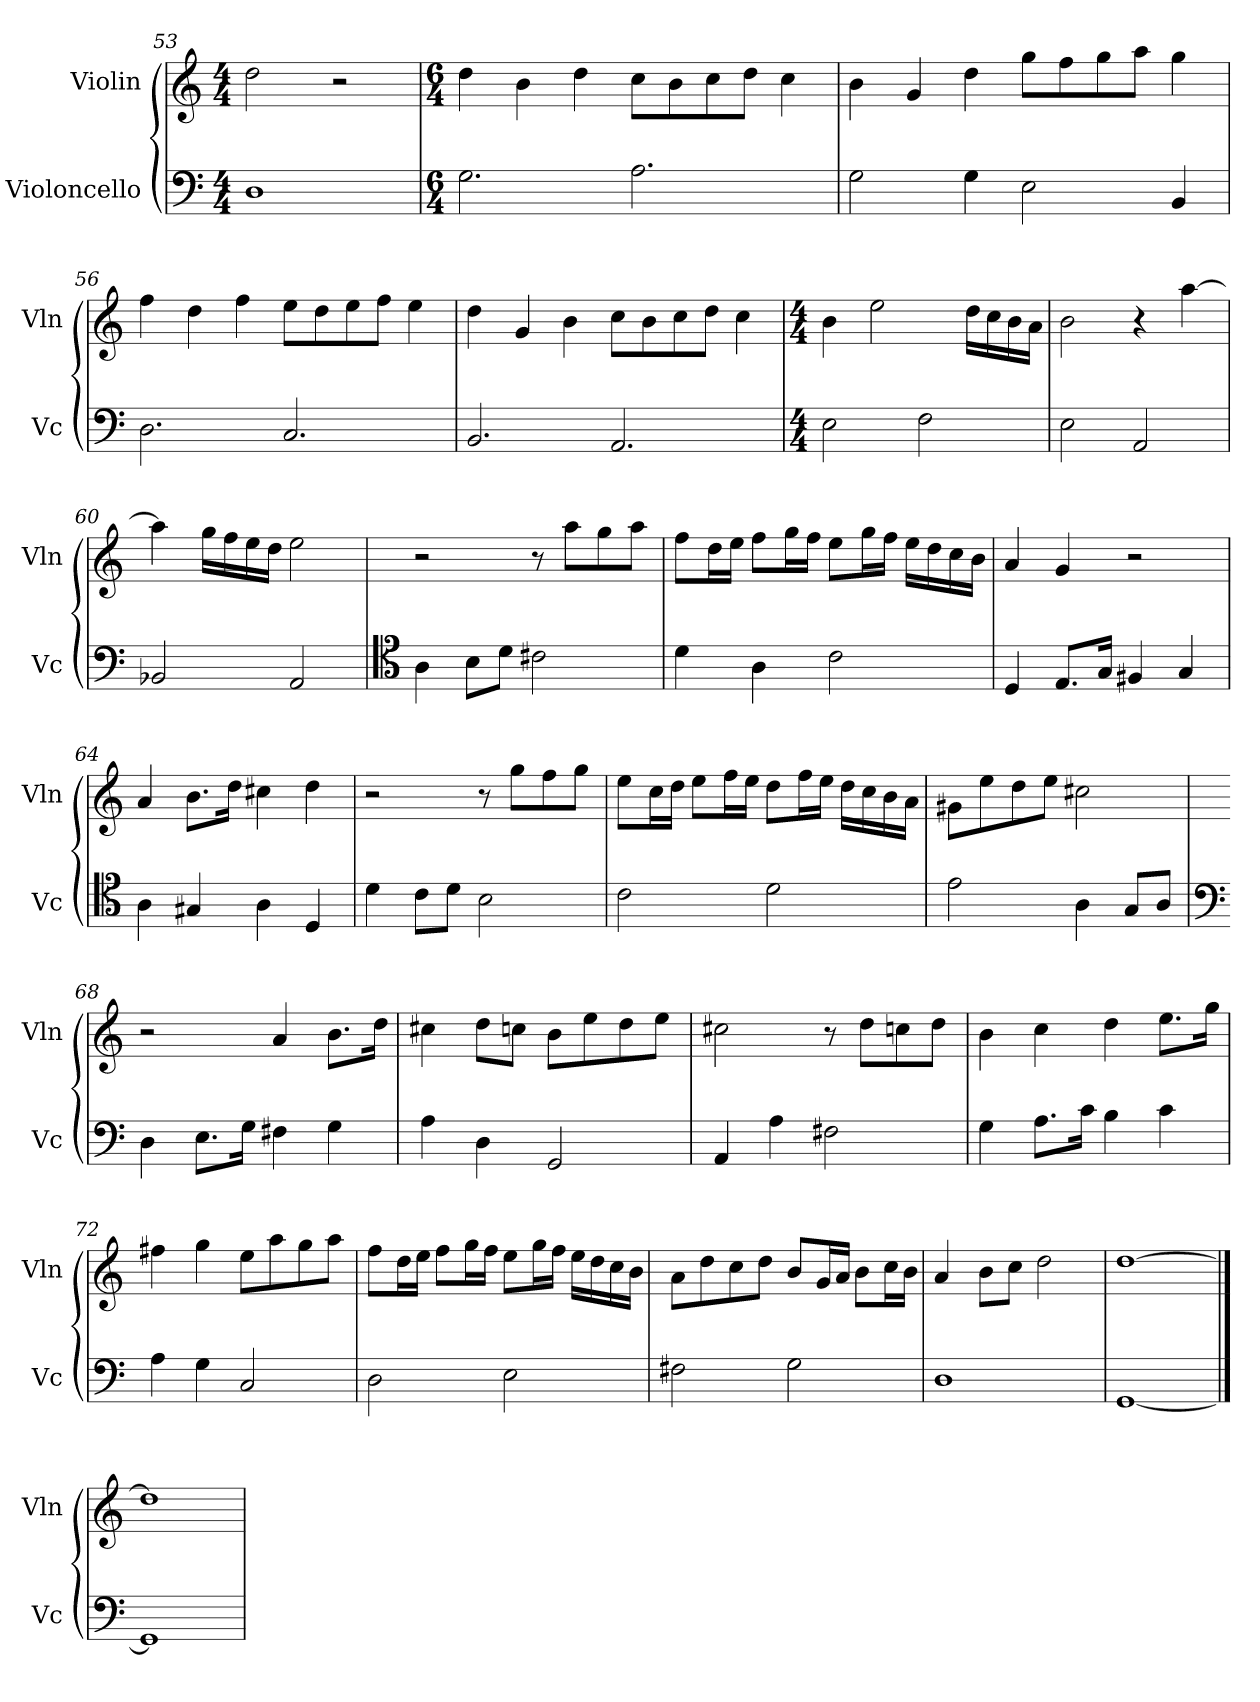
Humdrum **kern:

**kern	**kern
*part2	*part1
*staff2	*staff1
*I"Violoncello	*I"Violin
*I'Vc	*I'Vln
*clefF4	*clefG2
*k[]	*k[]
*M4/4	*M4/4
=53	=53
1D	2dd\
.	2r
=54	=54
*M6/4	*M6/4
2.G\	4dd\
.	4b\
.	4dd\
2.A\	8cc\L
.	8b\
.	8cc\
.	8dd\J
.	4cc\
=55	=55
2G\	4b\
.	4g/
4G\	4dd\
2E\	8gg\L
.	8ff\
.	8gg\
.	8aa\J
4BB/	4gg\
=56	=56
2.D\	4ff\
.	4dd\
.	4ff\
2.C/	8ee\L
.	8dd\
.	8ee\
.	8ff\J
.	4ee\
=57	=57
2.BB/	4dd\
.	4g/
.	4b\
2.AA/	8cc\L
.	8b\
.	8cc\
.	8dd\J
.	4cc\
=58	=58
*M4/4	*M4/4
2E\	4b\
.	2ee\
2F\	.
.	16dd\LL
.	16cc\
.	16b\
.	16a\JJ
=59	=59
2E\	2b\
2AA/	4r
.	[4aa\
=60	=60
2BB-X/	4aa\]
.	16gg\LL
.	16ff\
.	16ee\
.	16dd\JJ
2AA/	2ee\
=61	=61
*clefC4	*
4A\	2r
8B\L	.
8d\J	.
2c#X\	8r
.	8aa\L
.	8gg\
.	8aa\J
=62	=62
4d\	8ff\L
.	16dd\L
.	16ee\JJ
4A\	8ff\L
.	16gg\L
.	16ff\JJ
2c\	8ee\L
.	16gg\L
.	16ff\JJ
.	16ee\LL
.	16dd\
.	16cc\
.	16b\JJ
=63	=63
4D/	4a/
8.E/L	4g/
16G/Jk	.
4F#X/	2r
4G/	.
=64	=64
4A\	4a/
4G#X/	8.b\L
.	16dd\Jk
4A\	4cc#X\
4D/	4dd\
=65	=65
4d\	2r
8c\L	.
8d\J	.
2B\	8r
.	8gg\L
.	8ff\
.	8gg\J
=66	=66
2c\	8ee\L
.	16cc\L
.	16dd\JJ
.	8ee\L
.	16ff\L
.	16ee\JJ
2d\	8dd\L
.	16ff\L
.	16ee\JJ
.	16dd\LL
.	16cc\
.	16b\
.	16a\JJ
=67	=67
2e\	8g#X\L
.	8ee\
.	8dd\
.	8ee\J
4A\	2cc#X\
8G/L	.
8A/J	.
=68	=68
*clefF4	*
4D\	2r
8.E\L	.
16G\Jk	.
4F#X\	4a/
4G\	8.b\L
.	16dd\Jk
=69	=69
4A\	4cc#X\
4D\	8dd\L
.	8ccn\J
2GG/	8b\L
.	8ee\
.	8dd\
.	8ee\J
=70	=70
4AA/	2cc#X\
4A\	.
2F#X\	8r
.	8dd\L
.	8ccn\
.	8dd\J
=71	=71
4G\	4b\
8.A\L	4cc\
16c\Jk	.
4B\	4dd\
4c\	8.ee\L
.	16gg\Jk
=72	=72
4A\	4ff#X\
4G\	4gg\
2C/	8ee\L
.	8aa\
.	8gg\
.	8aa\J
=73	=73
2D\	8ff\L
.	16dd\L
.	16ee\JJ
.	8ff\L
.	16gg\L
.	16ff\JJ
2E\	8ee\L
.	16gg\L
.	16ff\JJ
.	16ee\LL
.	16dd\
.	16cc\
.	16b\JJ
=74	=74
2F#X\	8a\L
.	8dd\
.	8cc\
.	8dd\J
2G\	8b/L
.	16g/L
.	16a/JJ
.	8b\L
.	16cc\L
.	16b\JJ
=75	=75
1D	4a/
.	8b\L
.	8cc\J
.	2dd\
=76	=76
[1GG	[1dd
==77	==77
1GG]	1dd]
=	=
*-	*-
